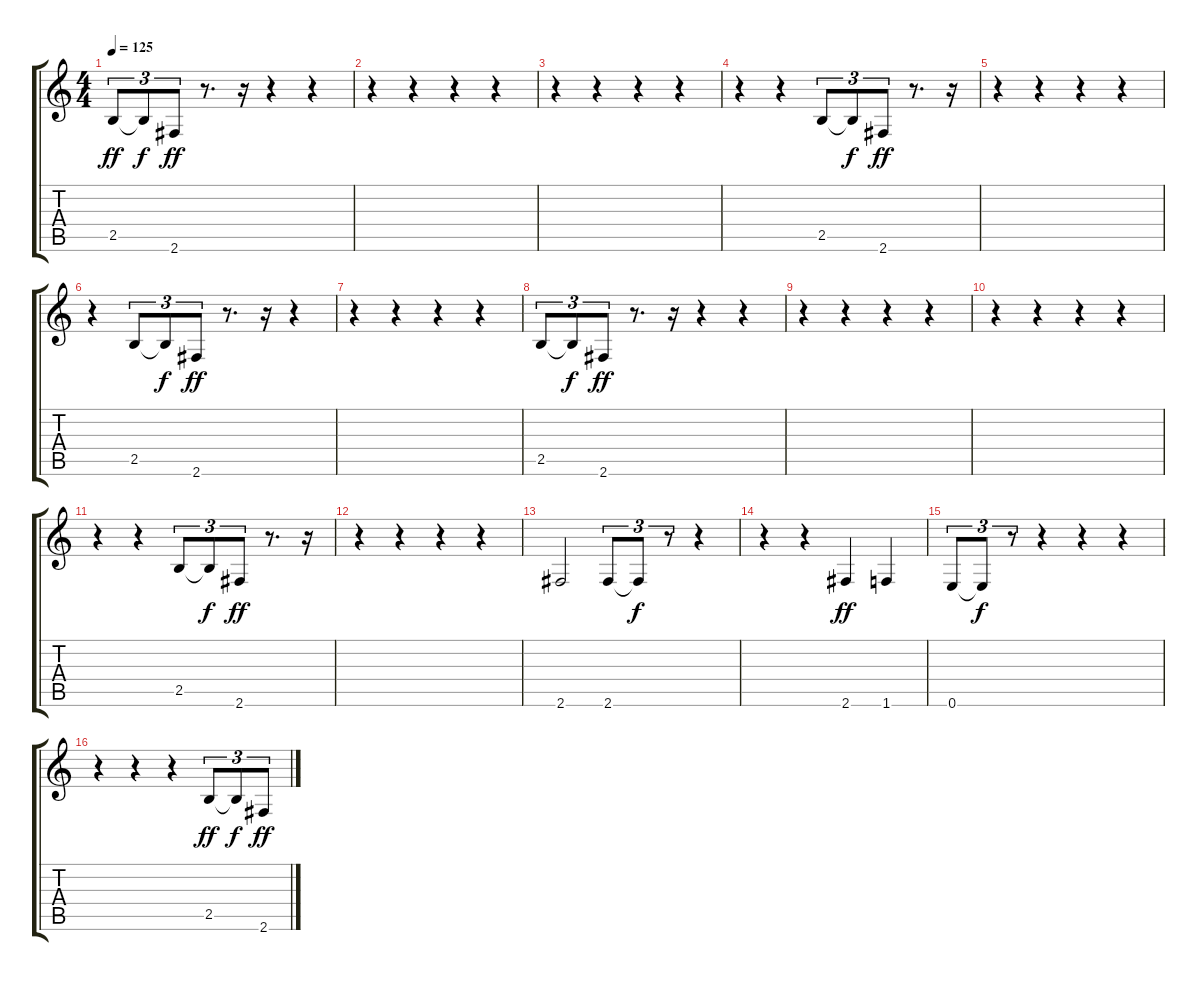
\track "" {instrument electricbasspick}
\staff {score tabs}
\tuning (E4 B3 G3 D3 A2 E2) {hide}
\ts (4 4)
\tempo 125
\clef g2
\ks c
2.5.8{tu (3 2) dy ff} 2.5{t}.8{tu (3 2) dy f} 2.6.8{tu (3 2) dy ff} r.8{d} r.16 r.4 r.4 |
r.4 r.4 r.4 r.4 |
r.4 r.4 r.4 r.4 |
r.4 r.4 2.5.8{tu (3 2)} 2.5{t}.8{tu (3 2) dy f} 2.6.8{tu (3 2) dy ff} r.8{d} r.16 |
r.4 r.4 r.4 r.4 |
r.4 2.5.8{tu (3 2)} 2.5{t}.8{tu (3 2) dy f} 2.6.8{tu (3 2) dy ff} r.8{d} r.16 r.4 |
r.4 r.4 r.4 r.4 |
2.5.8{tu (3 2)} 2.5{t}.8{tu (3 2) dy f} 2.6.8{tu (3 2) dy ff} r.8{d} r.16 r.4 r.4 |
r.4 r.4 r.4 r.4 |
r.4 r.4 r.4 r.4 |
r.4 r.4 2.5.8{tu (3 2)} 2.5{t}.8{tu (3 2) dy f} 2.6.8{tu (3 2) dy ff} r.8{d} r.16 |
r.4 r.4 r.4 r.4 |
2.6.2 2.6.8{tu (3 2)} 2.6{t}.8{tu (3 2) dy f} r.8{tu (3 2)} r.4 |
r.4 r.4 2.6.4{dy ff} 1.6.4 |
0.6.8{tu (3 2)} 0.6{t}.8{tu (3 2) dy f} r.8{tu (3 2)} r.4 r.4 r.4 |
r.4 r.4 r.4 2.5.8{tu (3 2) dy ff} 2.5{t}.8{tu (3 2) dy f} 2.6.8{tu (3 2) dy ff}
